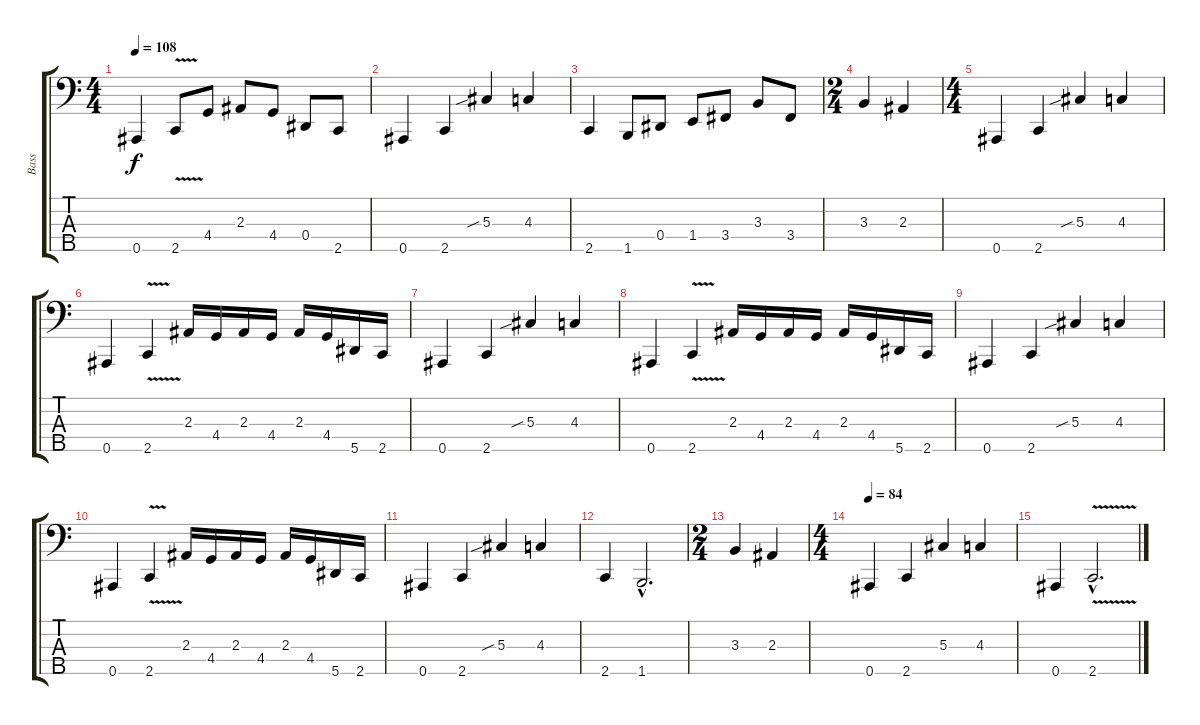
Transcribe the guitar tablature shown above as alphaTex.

\track ("Bass " "Bass ") {instrument electricbassfinger}
\staff {score tabs}
\tuning (Gb2 Db2 Ab1 Eb1 Bb0) {hide}
\ts (4 4)
\tempo 108
\clef f4
\ks c
0.5.4{dy f} 2.5{v}.8 4.4.8 2.3.8 4.4.8 0.4.8 2.5.8 |
0.5.4 2.5.4 5.3{sib}.4 4.3.4 |
2.5.4 1.5.8 0.4.8 1.4.8 3.4.8 3.3.8 3.4.8 |
\ts (2 4)
3.3.4 2.3.4 |
\ts (4 4)
0.5.4 2.5.4 5.3{sib}.4 4.3.4 |
0.5.4 2.5{v}.4 2.3.16 4.4.16 2.3.16 4.4.16 2.3.16 4.4.16 5.5.16 2.5.16 |
0.5.4 2.5.4 5.3{sib}.4 4.3.4 |
0.5.4 2.5{v}.4 2.3.16 4.4.16 2.3.16 4.4.16 2.3.16 4.4.16 5.5.16 2.5.16 |
0.5.4 2.5.4 5.3{sib}.4 4.3.4 |
0.5.4 2.5{v}.4 2.3.16 4.4.16 2.3.16 4.4.16 2.3.16 4.4.16 5.5.16 2.5.16 |
0.5.4 2.5.4 5.3{sib}.4 4.3.4 |
2.5.4 1.5{hac}.2{d} |
\ts (2 4)
3.3.4 2.3.4 |
\ts (4 4)
\tempo 84
0.5.4 2.5.4 5.3.4 4.3.4 |
0.5.4 2.5{v hac}.2{d}
